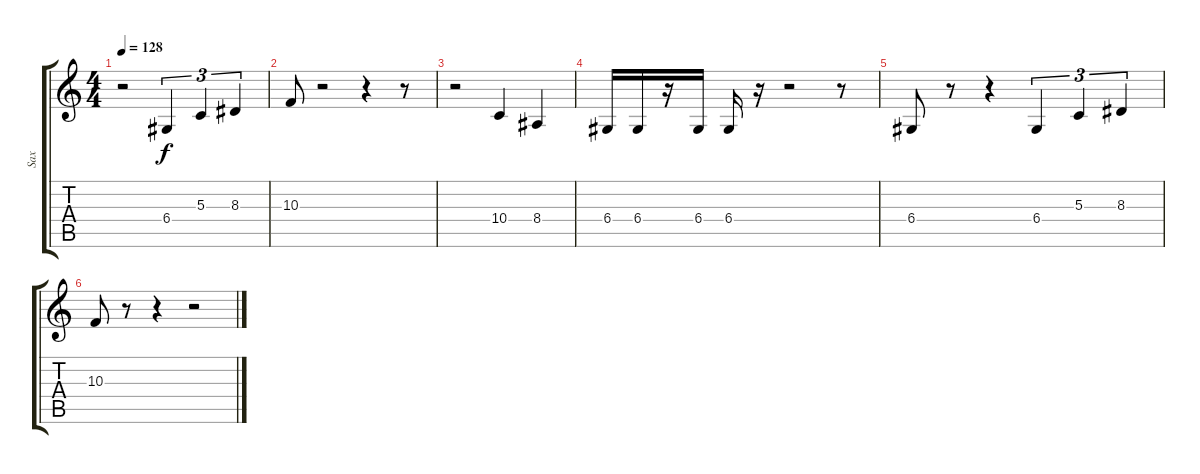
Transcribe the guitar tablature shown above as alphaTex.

\track ("Sax" "Sax") {instrument tenorsax}
\staff {score tabs}
\tuning (E4 B3 G3 D3 A2 E2) {hide}
\ts (4 4)
\tempo 128
\clef g2
\ks c
r.2{dy f instrument tenorsax} 6.4.4{tu (3 2)} 5.3.4{tu (3 2)} 8.3.4{tu (3 2)} |
10.3.8 r.2 r.4 r.8 |
r.2 10.4.4 8.4.4 |
6.4.16 6.4.16 r.16 6.4.16 6.4.16 r.16 r.2 r.8 |
6.4.8 r.8 r.4 6.4.4{tu (3 2)} 5.3.4{tu (3 2)} 8.3.4{tu (3 2)} |
10.3.8 r.8 r.4 r.2
